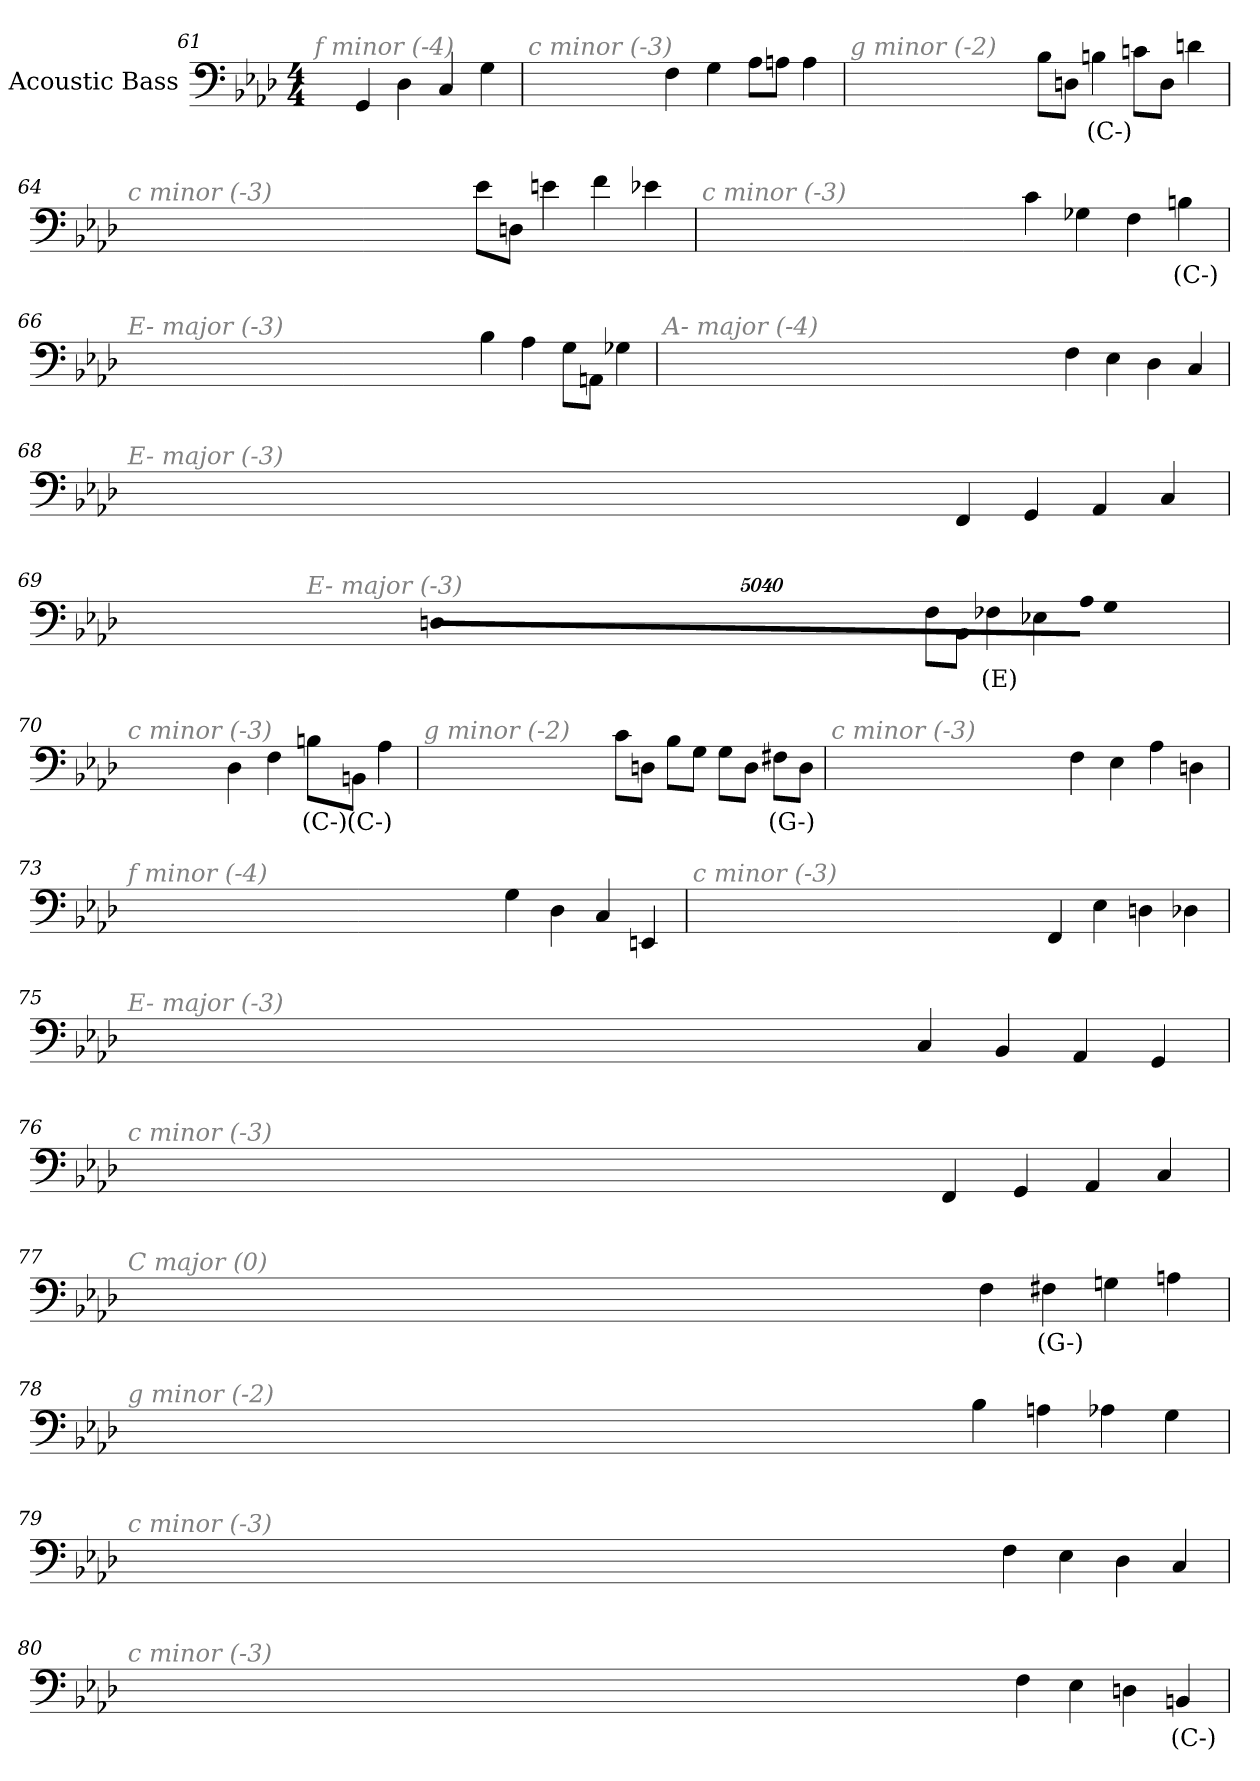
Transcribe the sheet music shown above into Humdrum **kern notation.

**kern	**text
*part1	*part1
*staff1	*staff1
*I"Acoustic Bass	*
*clefF4	*
*ITrd7c12	*
*k[b-e-a-d-]	*
*A-:	*
*M4/4	*
=61	=61
!LO:TX:i:color=#808080:t=f minor (-4)	!
4GGG	.
4DD-	.
4CC	.
4GG	.
=62	=62
!LO:TX:i:color=#808080:t=c minor (-3)	!
4FF	.
4GG	.
8AA-L	.
8AAnJ	.
4AA	.
=63	=63
!LO:TX:i:color=#808080:t=g minor (-2)	!
8BB-L	.
8DDnJ	.
4BBni	(C-)
8CnL	.
8DDJ	.
4Dn	.
=64	=64
!LO:TX:i:color=#808080:t=c minor (-3)	!
8E-L	.
8DDnJ	.
4En	.
4F	.
4E-X	.
=65	=65
!LO:TX:i:color=#808080:t=c minor (-3)	!
4C	.
4GG-X	.
4FF	.
4BBni	(C-)
=66	=66
!LO:TX:i:color=#808080:t=E- major (-3)	!
4BB-	.
4AA-	.
8GGL	.
8AAAnJ	.
4GG-X	.
=67	=67
!LO:TX:i:color=#808080:t=A- major (-4)	!
4FF	.
4EE-	.
4DD-	.
4CC	.
=68	=68
!LO:TX:i:color=#808080:t=E- major (-3)	!
4FFF	.
4GGG	.
4AAA-	.
4CC	.
=69	=69
!LO:TX:i:color=#808080:t=E- major (-3)	!
8FFL	.
8BBB-J	.
4FF-Xi	(E)
4EE-X	.
!LO:N:vis=8	!
40320%3347AA-L	.
!LO:N:vis=8	!
40320%3347GG	.
!LO:N:vis=8	!
40320%3347DDnJ	.
=70	=70
!LO:TX:i:color=#808080:t=c minor (-3)	!
4DD-	.
4FF	.
8BBniL	(C-)
8BBBniJ	(C-)
4AA-	.
=71	=71
!LO:TX:i:color=#808080:t=g minor (-2)	!
8CL	.
8DDnJ	.
8BB-L	.
8GGJ	.
8GGL	.
8DDJ	.
8FF#XiL	(G-)
8DDJ	.
=72	=72
!LO:TX:i:color=#808080:t=c minor (-3)	!
4FF	.
4EE-	.
4AA-	.
4DDn	.
=73	=73
!LO:TX:i:color=#808080:t=f minor (-4)	!
4GG	.
4DD-	.
4CC	.
4EEEn	.
=74	=74
!LO:TX:i:color=#808080:t=c minor (-3)	!
4FFF	.
4EE-	.
4DDn	.
4DD-X	.
=75	=75
!LO:TX:i:color=#808080:t=E- major (-3)	!
4CC	.
4BBB-	.
4AAA-	.
4GGG	.
=76	=76
!LO:TX:i:color=#808080:t=c minor (-3)	!
4FFF	.
4GGG	.
4AAA-	.
4CC	.
=77	=77
!LO:TX:i:color=#808080:t=C major (0)	!
4FF	.
4FF#Xi	(G-)
4GGn	.
4AAn	.
=78	=78
!LO:TX:i:color=#808080:t=g minor (-2)	!
4BB-	.
4AAn	.
4AA-X	.
4GG	.
=79	=79
!LO:TX:i:color=#808080:t=c minor (-3)	!
4FF	.
4EE-	.
4DD-	.
4CC	.
=80	=80
!LO:TX:i:color=#808080:t=c minor (-3)	!
4FF	.
4EE-	.
4DDn	.
4BBBni	(C-)
=	=
*-	*-
